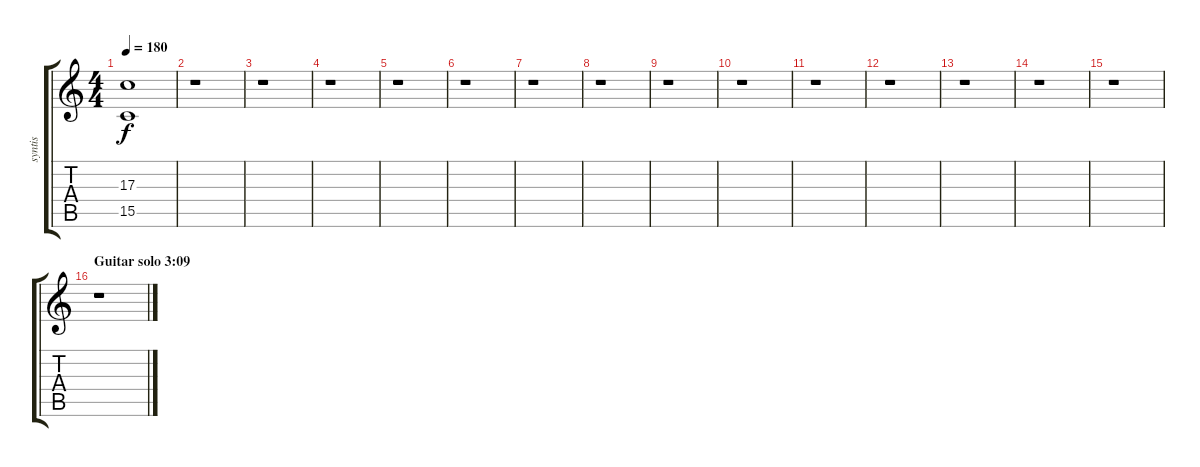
\track ("syntis" "syntis") {instrument harpsichord}
\staff {score tabs}
\tuning (E4 B3 G3 D3 A2 E2) {hide}
\ts (4 4)
\tempo 180
\clef g2
\ks c
(17.3{t} 15.5{t}).1{dy f volume 6} |
r.1 |
r.1 |
r.1 |
r.1 |
r.1 |
r.1 |
r.1 |
r.1 |
r.1 |
r.1 |
r.1 |
r.1 |
r.1 |
r.1 |
\section ("" "Guitar solo 3:09")
r.1
